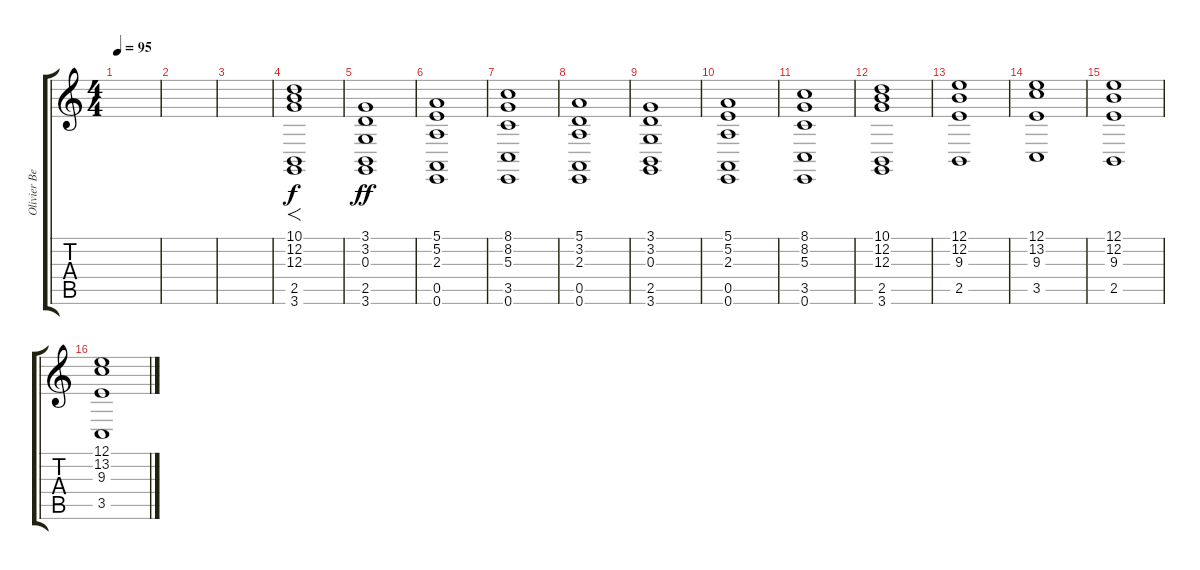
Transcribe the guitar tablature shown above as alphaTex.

\track ("Olivier Benoit - Orgue" "Olivier Be") {instrument drawbarorgan}
\staff {score tabs}
\tuning (E4 B3 G3 D3 A2 E2) {hide}
\ts (4 4)
\tempo 95
\clef g2
\ks c
|
|
|
(10.1 12.2 12.3 2.5 3.6).1{f} |
(3.1 3.2 0.3 2.5 3.6).1{dy ff} |
(5.1 5.2 2.3 0.5 0.6).1 |
(8.1 8.2 5.3 3.5 0.6).1 |
(5.1 3.2 2.3 0.5 0.6).1 |
(3.1 3.2 0.3 2.5 3.6).1 |
(5.1 5.2 2.3 0.5 0.6).1 |
(8.1 8.2 5.3 3.5 0.6).1 |
(10.1 12.2 12.3 2.5 3.6).1 |
(12.1 12.2 9.3 2.5).1 |
(12.1 13.2 9.3 3.5).1 |
(12.1 12.2 9.3 2.5).1 |
(12.1 13.2 9.3 3.5).1
